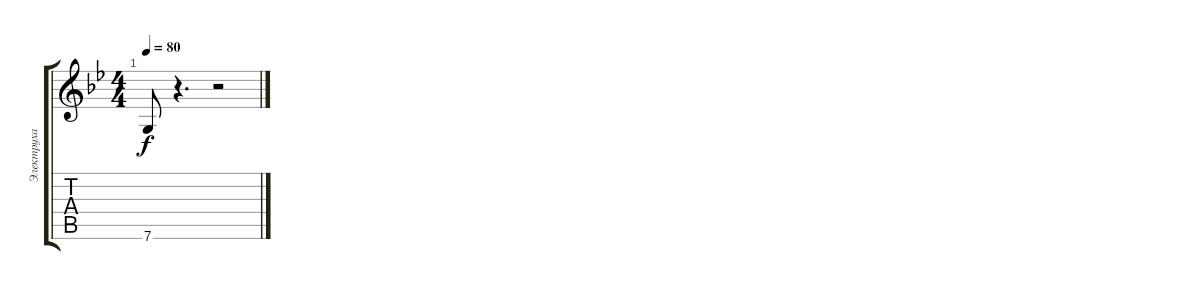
\track ("Электруха" "Электруха") {instrument distortionguitar}
\staff {score tabs}
\tuning (D4 A3 F3 C3 G2 C2) {hide}
\ts (4 4)
\tempo 80
\clef g2
\ks gminor
7.6{t}.8{dy f} r.4{d} r.2
